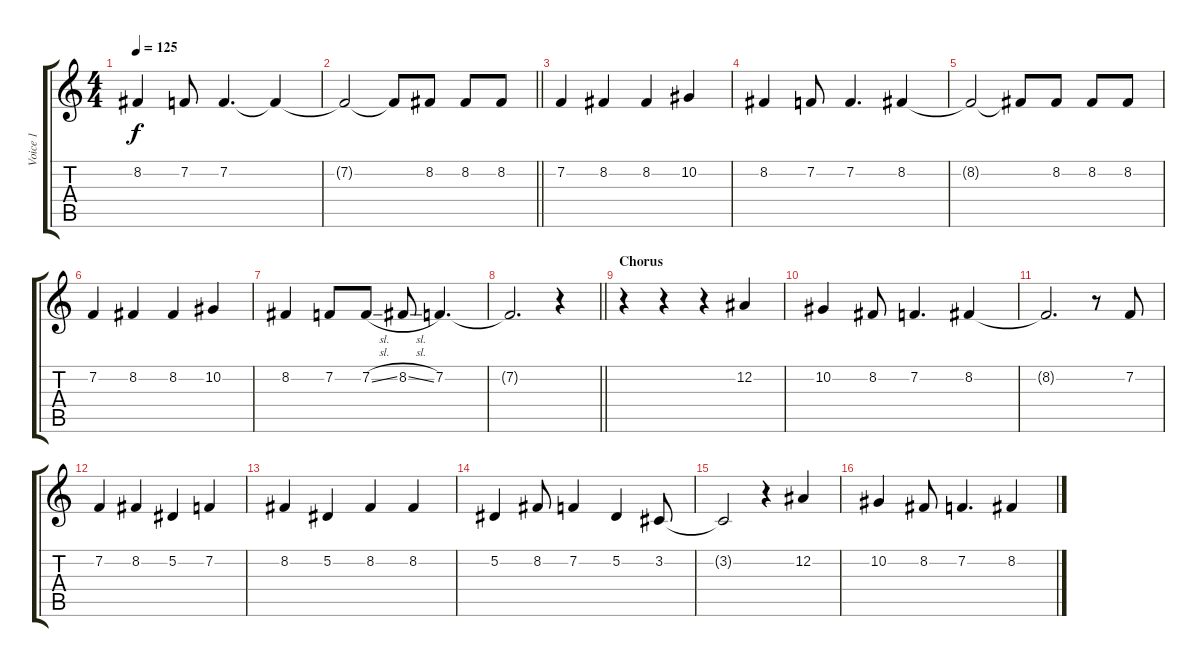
\track ("Voice 1" "Voice 1") {instrument sopranosax}
\staff {score tabs}
\tuning (Eb4 Bb3 Gb3 Db3 Ab2 Eb2) {hide}
\ts (4 4)
\tempo 125
\clef g2
\ks c
8.2.4{dy f} 7.2.8 7.2.4{d} 7.2{t}.4 |
\barLineRight lightlight
7.2{t}.2 7.2{t}.8 8.2.8 8.2.8 8.2.8 |
7.2.4 8.2.4 8.2.4 10.2.4 |
8.2.4 7.2.8 7.2.4{d} 8.2.4 |
8.2{t}.2 8.2{t}.8 8.2.8 8.2.8 8.2.8 |
7.2.4 8.2.4 8.2.4 10.2.4 |
8.2.4 7.2.8 7.2{sl}.8 8.2{sl}.8 7.2.4{d} |
\barLineRight lightlight
7.2{t}.2{d} r.4 |
\section ("" "Chorus")
r.4 r.4 r.4 12.2.4 |
10.2.4 8.2.8 7.2.4{d} 8.2.4 |
8.2{t}.2{d} r.8 7.2.8 |
7.2.4 8.2.4 5.2.4 7.2.4 |
8.2.4 5.2.4 8.2.4 8.2.4 |
5.2.4 8.2.8 7.2.4 5.2.4 3.2.8 |
3.2{t}.2 r.4 12.2.4 |
10.2.4 8.2.8 7.2.4{d} 8.2.4
